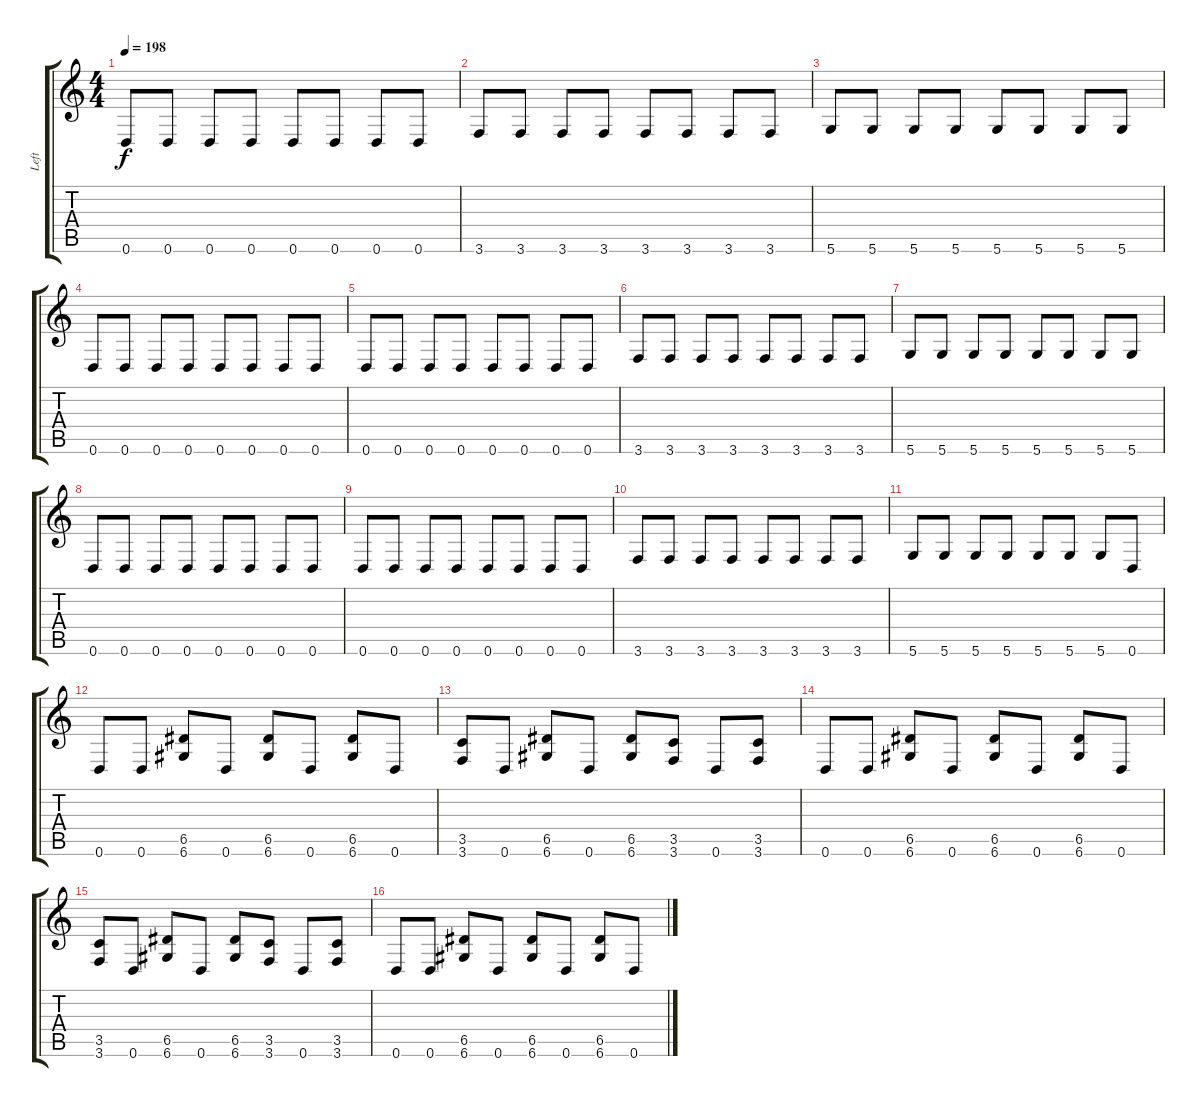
\track ("Left" "Left") {instrument distortionguitar}
\staff {score tabs}
\tuning (E4 B3 G3 D3 A2 D2) {hide}
\ts (4 4)
\tempo 198
\clef g2
\ks c
0.6.8{dy f} 0.6.8 0.6.8 0.6.8 0.6.8 0.6.8 0.6.8 0.6.8 |
3.6.8 3.6.8 3.6.8 3.6.8 3.6.8 3.6.8 3.6.8 3.6.8 |
5.6.8 5.6.8 5.6.8 5.6.8 5.6.8 5.6.8 5.6.8 5.6.8 |
0.6.8 0.6.8 0.6.8 0.6.8 0.6.8 0.6.8 0.6.8 0.6.8 |
0.6.8 0.6.8 0.6.8 0.6.8 0.6.8 0.6.8 0.6.8 0.6.8 |
3.6.8 3.6.8 3.6.8 3.6.8 3.6.8 3.6.8 3.6.8 3.6.8 |
5.6.8 5.6.8 5.6.8 5.6.8 5.6.8 5.6.8 5.6.8 5.6.8 |
0.6.8 0.6.8 0.6.8 0.6.8 0.6.8 0.6.8 0.6.8 0.6.8 |
0.6.8 0.6.8 0.6.8 0.6.8 0.6.8 0.6.8 0.6.8 0.6.8 |
3.6.8 3.6.8 3.6.8 3.6.8 3.6.8 3.6.8 3.6.8 3.6.8 |
5.6.8 5.6.8 5.6.8 5.6.8 5.6.8 5.6.8 5.6.8 0.6.8 |
0.6.8 0.6.8 (6.5 6.6).8 0.6.8 (6.5 6.6).8 0.6.8 (6.5 6.6).8 0.6.8 |
(3.5 3.6).8 0.6.8 (6.5 6.6).8 0.6.8 (6.5 6.6).8 (3.5 3.6).8 0.6.8 (3.5 3.6).8 |
0.6.8 0.6.8 (6.5 6.6).8 0.6.8 (6.5 6.6).8 0.6.8 (6.5 6.6).8 0.6.8 |
(3.5 3.6).8 0.6.8 (6.5 6.6).8 0.6.8 (6.5 6.6).8 (3.5 3.6).8 0.6.8 (3.5 3.6).8 |
0.6.8 0.6.8 (6.5 6.6).8 0.6.8 (6.5 6.6).8 0.6.8 (6.5 6.6).8 0.6.8
